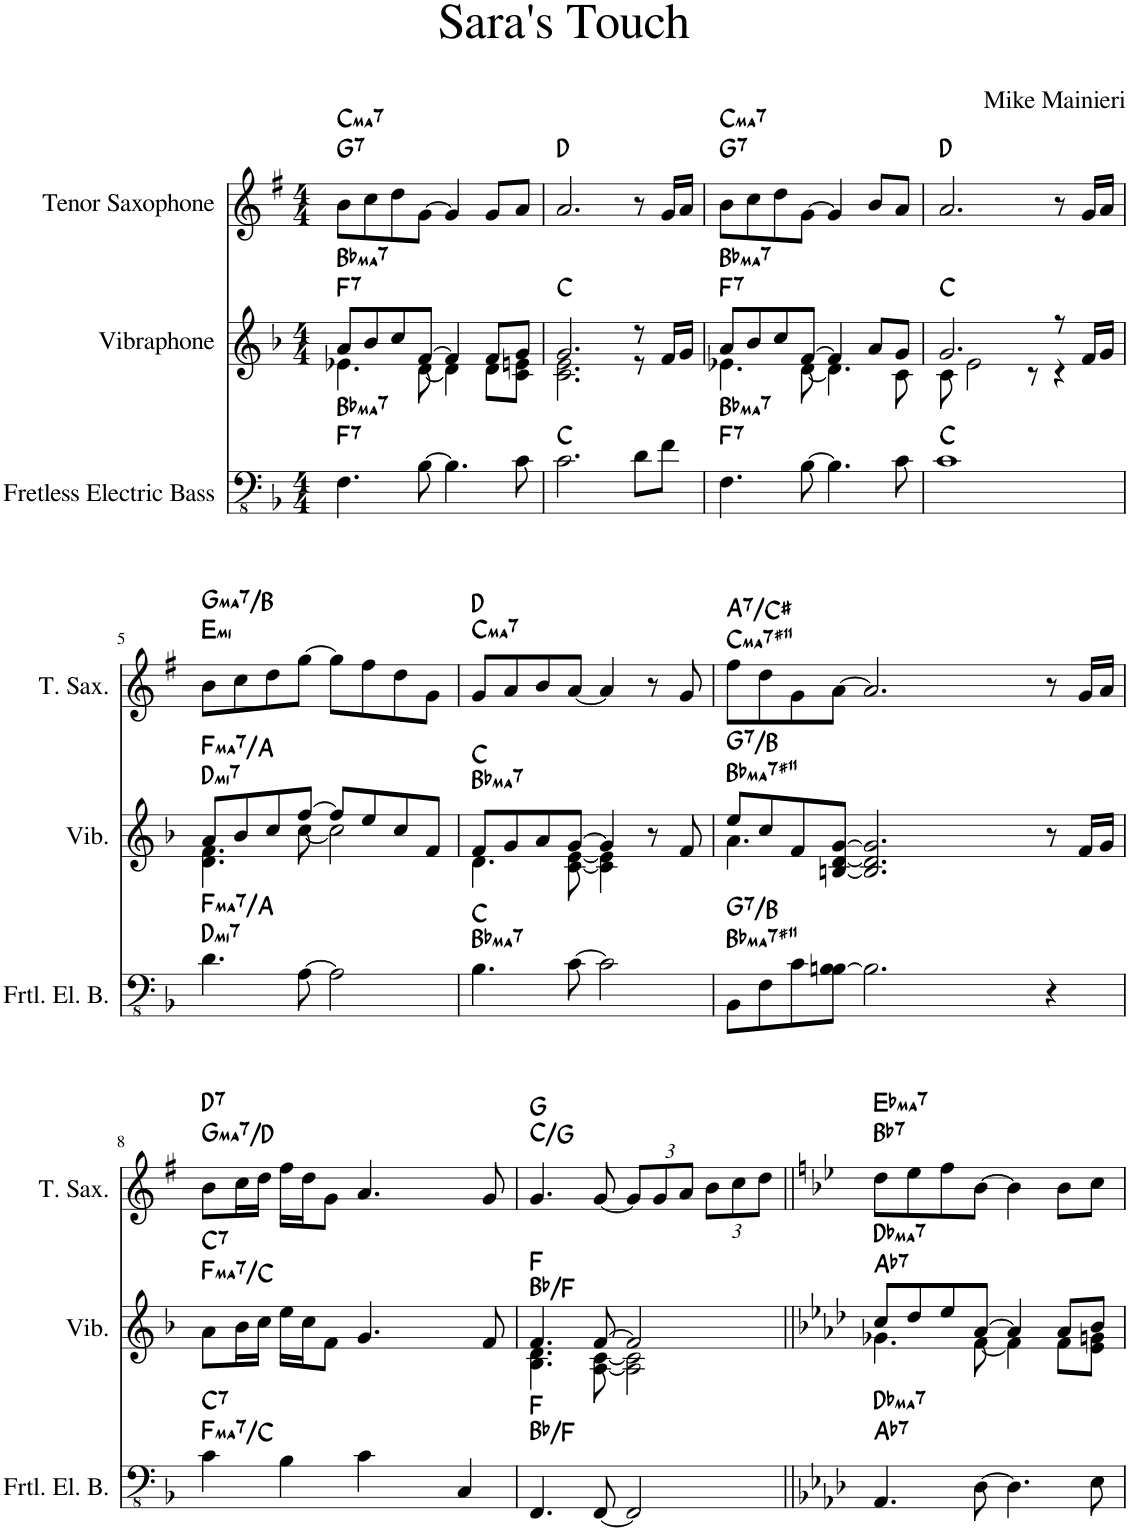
**kern	**harte	**kern	**harte	**kern	**harte
*part3	*part3	*part2	*part2	*part1	*part1
*staff3	*	*staff2	*	*staff1	*
*I"Fretless Electric Bass	*	*I"Vibraphone	*	*I"Tenor Saxophone	*
*I'Frtl. El. B.	*	*I'Vib.	*	*I'T. Sax.	*
*clefFv4	*	*clefG2	*	*clefG2	*
*	*	*	*	*Trd8c14	*
*k[b-]	*	*k[b-]	*	*k[f#]	*
*M4/4	*	*M4/4	*	*M4/4	*
=1	=1	=1	=1	=1	=1
*	*	*^	*	*	*
!	!LO:H:n=1:kt=7	!	!	!	!	!
!	!LO:H:n=2:kt=ma7	!	!	!LO:H:n=1:kt=7	!	!
!	!	!	!	!LO:H:n=2:kt=ma7	!	!LO:H:n=1:kt=7
!	!	!	!	!	!	!LO:H:n=2:kt=ma7
4.FF\	F:7 Bb:maj7	8a/L	4.e-X\	F:7 Bb:maj7	8b\L	G:7 C:maj7
.	.	8b-/	.	.	8cc\	.
.	.	8cc/	.	.	8dd\	.
[8BB-\	.	[8f/J	[8d\	.	[8g\J	.
4.BB-\]	.	4f/]	4d\]	.	4g/]	.
.	.	8f/L	8d\L	.	8g/L	.
8C\	.	8g/J	8c\ 8en\J	.	8a/J	.
=2	=2	=2	=2	=2	=2	=2
2.C\	C:maj	2.g/	2.c\ 2.e\	C:maj	2.a/	D:maj
8D\L	.	8r	8r	.	8r	.
8F\J	.	16f/LL	8ryy	.	16g/LL	.
.	.	16g/JJ	.	.	16a/JJ	.
=3	=3	=3	=3	=3	=3	=3
!	!LO:H:n=1:kt=7	!	!	!	!	!
!	!LO:H:n=2:kt=ma7	!	!	!LO:H:n=1:kt=7	!	!
!	!	!	!	!LO:H:n=2:kt=ma7	!	!LO:H:n=1:kt=7
!	!	!	!	!	!	!LO:H:n=2:kt=ma7
4.FF\	F:7 Bb:maj7	8a/L	4.e-X\	F:7 Bb:maj7	8b\L	G:7 C:maj7
.	.	8b-/	.	.	8cc\	.
.	.	8cc/	.	.	8dd\	.
[8BB-\	.	[8f/J	[8d\	.	[8g\J	.
4.BB-\]	.	4f/]	4.d\]	.	4g/]	.
.	.	8a/L	.	.	8b/L	.
8C\	.	8g/J	8c\	.	8a/J	.
=4	=4	=4	=4	=4	=4	=4
1C	C:maj	2.g/	8c\	C:maj	2.a/	D:maj
.	.	.	2e\	.	.	.
.	.	.	8r	.	.	.
.	.	8r	4r	.	8r	.
.	.	16f/LL	.	.	16g/LL	.
.	.	16g/JJ	.	.	16a/JJ	.
!!LO:LB:g=z
=5	=5	=5	=5	=5	=5	=5
!	!LO:H:n=1:kt=mi7	!	!	!	!	!
!	!LO:H:n=2:kt=ma7	!	!	!LO:H:n=1:kt=mi7	!	!
!	!	!	!	!LO:H:n=2:kt=ma7	!	!LO:H:n=1:kt=mi
!	!	!	!	!	!	!LO:H:n=2:kt=ma7
4.D\	D:min7 F:maj7/3	8a/L	4.d\ 4.f\	D:min7 F:maj7/3	8b\L	E:min G:maj7/3
.	.	8b-/	.	.	8cc\	.
.	.	8cc/	.	.	8dd\	.
[8AA\	.	[8ff/J	[8cc\	.	[8gg\J	.
2AA\]	.	8ff/L]	2cc\]	.	8gg\L]	.
.	.	8ee/	.	.	8ff#\	.
.	.	8cc/	.	.	8dd\	.
.	.	8f/J	.	.	8g\J	.
=6	=6	=6	=6	=6	=6	=6
!	!LO:H:n=1:kt=ma7	!	!	!LO:H:n=1:kt=ma7	!	!LO:H:n=1:kt=ma7
4.BB-\	Bb:maj7 C:maj	8f/L	4.d\	Bb:maj7 C:maj	8g/L	C:maj7 D:maj
.	.	8g/	.	.	8a/	.
.	.	8a/	.	.	8b/	.
[8C\	.	[8g/J	[8c\ [8e\	.	[8a/J	.
2C\]	.	4g/]	4c\] 4e\]	.	4a/]	.
.	.	8r	4ryy	.	8r	.
.	.	8f/	.	.	8g/	.
=7	=7	=7	=7	=7	=7	=7
!	!LO:H:n=1:kt=ma7	!	!	!	!	!
!	!LO:H:n=2:kt=7	!	!	!LO:H:n=1:kt=ma7	!	!
!	!	!	!	!LO:H:n=2:kt=7	!	!LO:H:n=1:kt=ma7
!	!	!	!	!	!	!LO:H:n=2:kt=7
8BBB-\L	Bb:maj7(#11) G:7/3	8ee/L	4.a\	Bb:maj7(#11) G:7/3	8ff#\L	C:maj7(#11) A:7/3
8FF\	.	8cc/	.	.	8dd\	.
8C\	.	8f/	.	.	8g\	.
[8BBn\ 8BB\J	.	[8Bn/ [8d/ [8g/J	1ryy	.	[8a\J	.
2BB\_	.	2B/_ 2d/_ 2g/_	.	.	2a/_	.
4ryy	.	4ryy	.	.	4ryy	.
4r	.	8r	.	.	8r	.
.	.	16f/LL	8ryy	.	16g/LL	.
.	.	16g/JJ	.	.	16a/JJ	.
*	*	*v	*v	*	*	*
!!LO:LB:g=z
=8	=8	=8	=8	=8	=8
!	!LO:H:n=1:kt=ma7	!	!	!	!
!	!LO:H:n=2:kt=7	!	!LO:H:n=1:kt=ma7	!	!
!	!	!	!LO:H:n=2:kt=7	!	!LO:H:n=1:kt=ma7
!	!	!	!	!	!LO:H:n=2:kt=7
4C\	F:maj7/5 C:7	8a\L	F:maj7/5 C:7	8b\L	G:maj7/5 D:7
.	.	4B/] 4d/] 4g/]	.	4a/]	.
4BB\]	.	.	.	.	.
.	.	16b-\L	.	16cc\L	.
.	.	16cc\JJ	.	16dd\JJ	.
4BB-\	.	16ee\LL	.	16ff#\LL	.
.	.	16cc\J	.	16dd\J	.
.	.	8f\J	.	8g\J	.
4C\	.	4.g/	.	4.a/	.
4CC/	.	.	.	.	.
.	.	8f/	.	8g/	.
=9	=9	=9	=9	=9	=9
*	*	*^	*	*	*
4.FFF/	Bb:maj/5 F:maj	4.f/	4.B-\ 4.d\	Bb:maj/5 F:maj	4.g/	C:maj/5 G:maj
[8FFF/	.	[8f/	[8A\ [8c\	.	[8g/	.
*	*	*	*	*	*Xbrackettup	*
2FFF/]	.	2f/]	2A\] 2c\]	.	12g/L]	.
.	.	.	.	.	12g/	.
.	.	.	.	.	12a/J	.
.	.	.	.	.	12b\L	.
.	.	.	.	.	12cc\	.
.	.	.	.	.	12dd\J	.
=10||	=10||	=10||	=10||	=10||	=10||	=10||
*k[b-e-a-d-]	*	*k[b-e-a-d-]	*	*	*k[b-e-]	*
!	!LO:H:n=1:kt=7	!	!	!	!	!
!	!LO:H:n=2:kt=ma7	!	!	!LO:H:n=1:kt=7	!	!
!	!	!	!	!LO:H:n=2:kt=ma7	!	!LO:H:n=1:kt=7
!	!	!	!	!	!	!LO:H:n=2:kt=ma7
4.AAA-/	Ab:7 Db:maj7	8cc/L	4.g-X\	Ab:7 Db:maj7	8dd\L	Bb:7 Eb:maj7
.	.	8dd-/	.	.	8ee-\	.
.	.	8ee-/	.	.	8ff\	.
[8DD-\	.	[8a-/J	[8f\	.	[8b-\J	.
4.DD-\]	.	4a-/]	4f\]	.	4b-\]	.
.	.	8a-/L	8f\L	.	8b-\L	.
8EE-\	.	8b-/J	8e-\ 8gn\J	.	8cc\J	.
*	*	*v	*v	*	*	*
=	=	=	=	=	=
*-	*-	*-	*-	*-	*-
